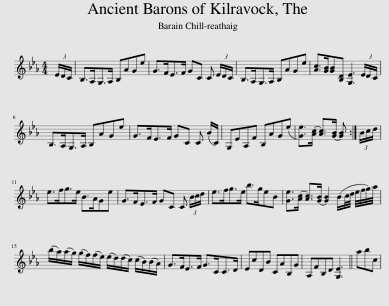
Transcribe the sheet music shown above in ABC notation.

X:1
L:1/8
M:4/4
I:linebreak $
K:Eb
V:1 treble
V:1
 (3E/D/C/ | B,>A,G,>A, B,AGe | G>FE>F GC C (3E/D/C/ | B,>A,G,>A, B,AGe | [Ac]>[GB][GB][B,D] [G,E]3 (3E/D/C/ |$ %5
 B,>A,G,>A, B,AGe | G>FE>F GC C (B/C/) | G,EA,F B,AG(e | [Ge]>)([Ac] [Ac]>)([GB] [GB]) :| (3B/c/d/ |$ %10
 e>fg>e B>AGe | G>FE>F GC C (3B/c/d/ | e>fg>e b>geB | [Ge]>([Ac] [Ac]>)([GB] [GB]2) (B/c/4d/4 e/4f/4g/4)a/4 |$ (b/a/)(a/g/) (g/f/)(f/e/) (e/d/)(d/c/) (c/B/)(B/A/) | %15
 G>FE>F G>CC>D | EcDB CAB,G | A,FB,D [G,E]3 || abc | %19
